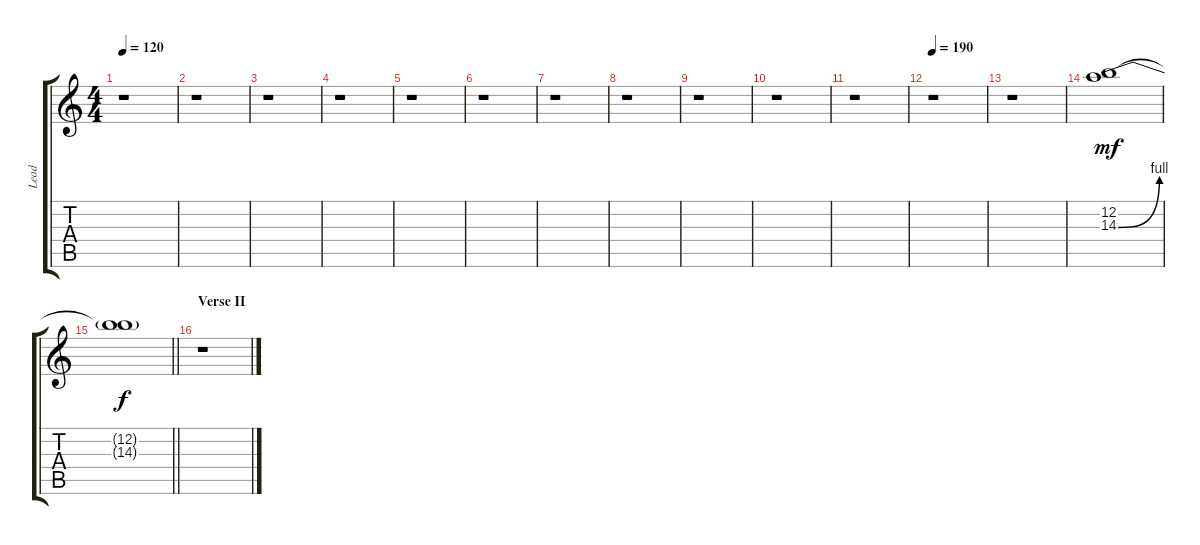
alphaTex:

\track ("Lead" "Lead") {instrument distortionguitar}
\staff {score tabs}
\tuning (E4 B3 G3 D3 A2 E2) {hide}
\ts (4 4)
\tempo 120
\clef g2
\ks c
r.1{dy mf} |
r.1 |
r.1 |
r.1 |
r.1 |
r.1 |
r.1 |
r.1 |
r.1 |
r.1 |
r.1 |
\tempo 190
r.1 |
r.1 |
(12.2 14.3{be (bend 0 0 60 4)}).1 |
\barLineRight lightlight
(12.2{t} 14.3{t}).1{dy f} |
\section ("" "Verse II")
r.1
